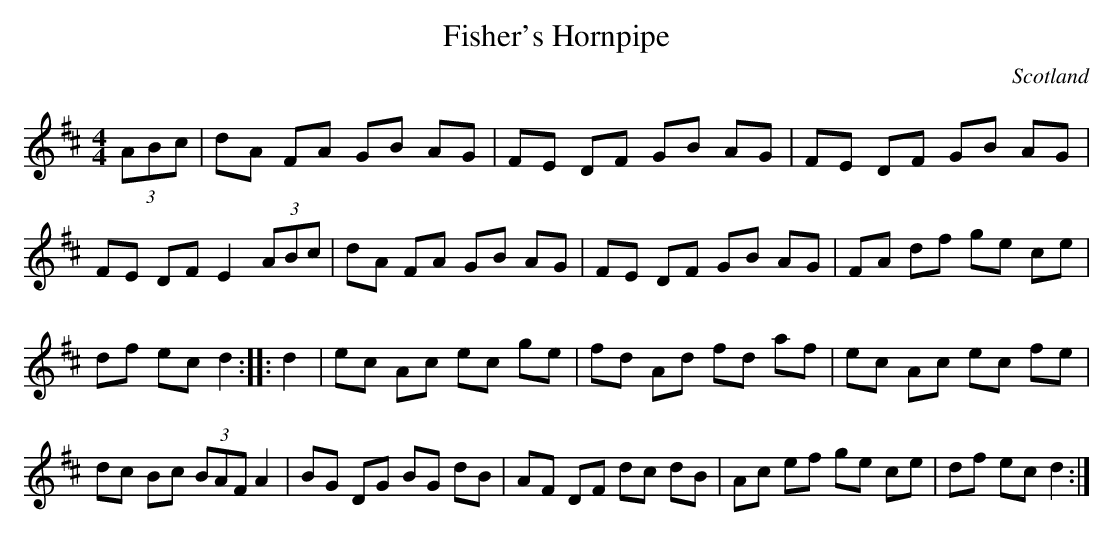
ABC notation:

X:1
T:Fisher's Hornpipe
M:4/4
O:Scotland
K:D major
(3ABc|\
dA FA GB AG|FE DF GB AG|\
FE DF GB AG|FE DF E2(3ABc|\
dA FA GB AG|FE DF GB AG|\
FA df ge ce|df ec d2::\
d2|\
ec Ac ec ge|fd Ad fd af|\
ec Ac ec fe|dc Bc (3BAF A2|\
BG DG BG dB|AF DF dc dB|\
Ac ef ge ce|df ec d2:|
